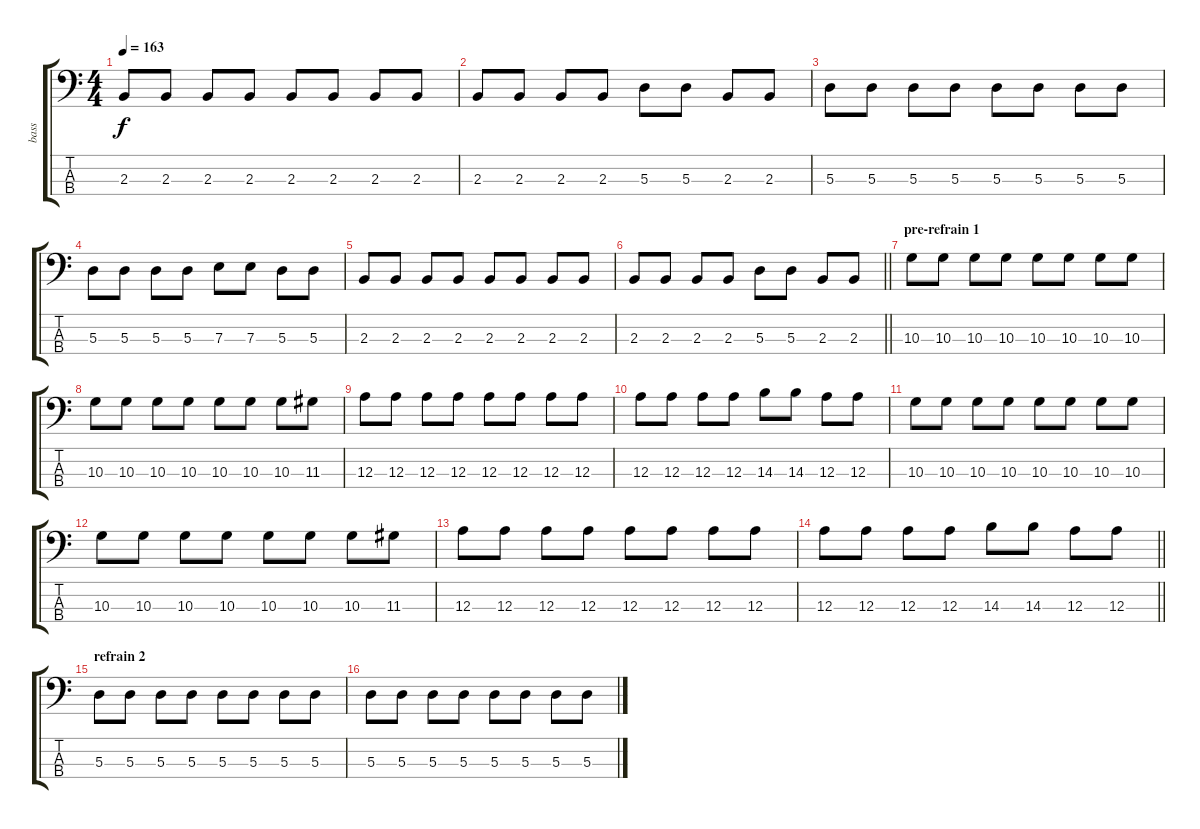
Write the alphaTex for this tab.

\track ("bass" "bass") {instrument electricbasspick}
\staff {score tabs}
\tuning (G2 D2 A1 E1) {hide}
\ts (4 4)
\tempo 163
\clef f4
\ks c
2.3.8{dy f} 2.3.8 2.3.8 2.3.8 2.3.8 2.3.8 2.3.8 2.3.8 |
2.3.8 2.3.8 2.3.8 2.3.8 5.3.8 5.3.8 2.3.8 2.3.8 |
5.3.8 5.3.8 5.3.8 5.3.8 5.3.8 5.3.8 5.3.8 5.3.8 |
5.3.8 5.3.8 5.3.8 5.3.8 7.3.8 7.3.8 5.3.8 5.3.8 |
2.3.8 2.3.8 2.3.8 2.3.8 2.3.8 2.3.8 2.3.8 2.3.8 |
\barLineRight lightlight
2.3.8 2.3.8 2.3.8 2.3.8 5.3.8 5.3.8 2.3.8 2.3.8 |
\section ("" "pre-refrain 1")
10.3.8 10.3.8 10.3.8 10.3.8 10.3.8 10.3.8 10.3.8 10.3.8 |
10.3.8 10.3.8 10.3.8 10.3.8 10.3.8 10.3.8 10.3.8 11.3.8 |
12.3.8 12.3.8 12.3.8 12.3.8 12.3.8 12.3.8 12.3.8 12.3.8 |
12.3.8 12.3.8 12.3.8 12.3.8 14.3.8 14.3.8 12.3.8 12.3.8 |
10.3.8 10.3.8 10.3.8 10.3.8 10.3.8 10.3.8 10.3.8 10.3.8 |
10.3.8 10.3.8 10.3.8 10.3.8 10.3.8 10.3.8 10.3.8 11.3.8 |
12.3.8 12.3.8 12.3.8 12.3.8 12.3.8 12.3.8 12.3.8 12.3.8 |
\barLineRight lightlight
12.3.8 12.3.8 12.3.8 12.3.8 14.3.8 14.3.8 12.3.8 12.3.8 |
\section ("" "refrain 2")
5.3.8 5.3.8 5.3.8 5.3.8 5.3.8 5.3.8 5.3.8 5.3.8 |
5.3.8 5.3.8 5.3.8 5.3.8 5.3.8 5.3.8 5.3.8 5.3.8
